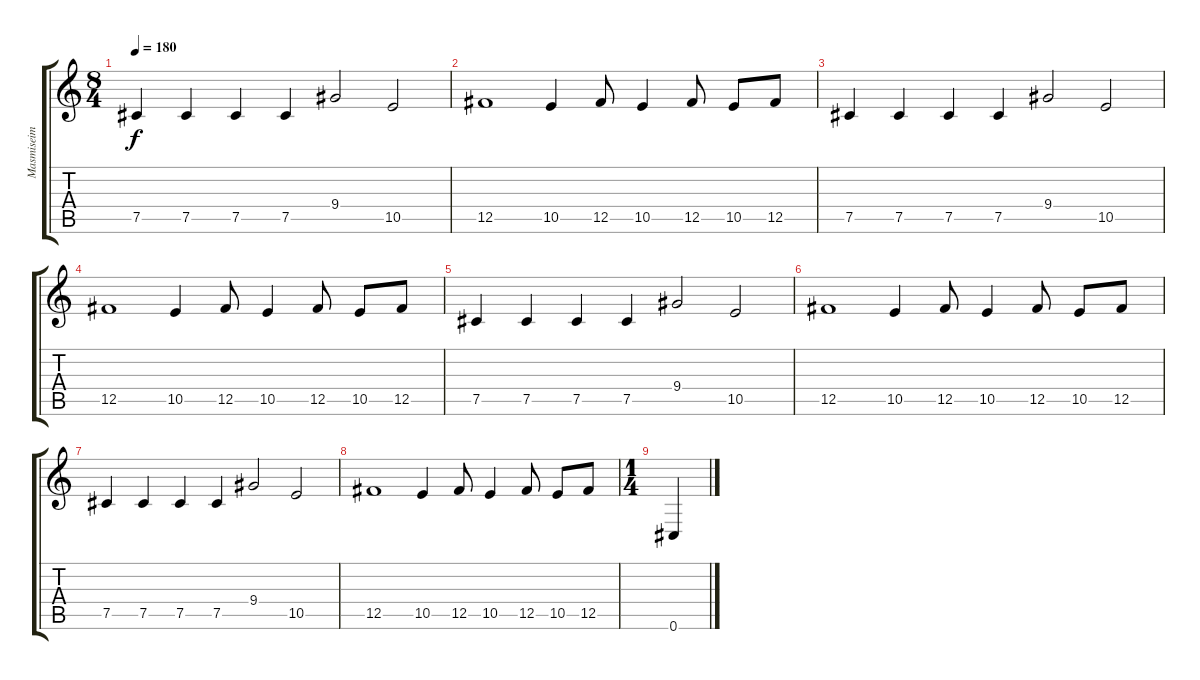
\track ("Masmiseim " "Masmiseim ") {instrument electricbasspick}
\staff {score tabs}
\tuning (Db4 Ab3 E3 B2 Gb2 Db2) {hide}
\ts (8 4)
\tempo 180
\clef g2
\ks c
7.5.4{dy f} 7.5.4 7.5.4 7.5.4 9.4.2 10.5.2 |
12.5.1 10.5.4 12.5.8 10.5.4 12.5.8 10.5.8 12.5.8 |
7.5.4 7.5.4 7.5.4 7.5.4 9.4.2 10.5.2 |
12.5.1 10.5.4 12.5.8 10.5.4 12.5.8 10.5.8 12.5.8 |
7.5.4 7.5.4 7.5.4 7.5.4 9.4.2 10.5.2 |
12.5.1 10.5.4 12.5.8 10.5.4 12.5.8 10.5.8 12.5.8 |
7.5.4 7.5.4 7.5.4 7.5.4 9.4.2 10.5.2 |
12.5.1 10.5.4 12.5.8 10.5.4 12.5.8 10.5.8 12.5.8 |
\ts (1 4)
0.6.4
